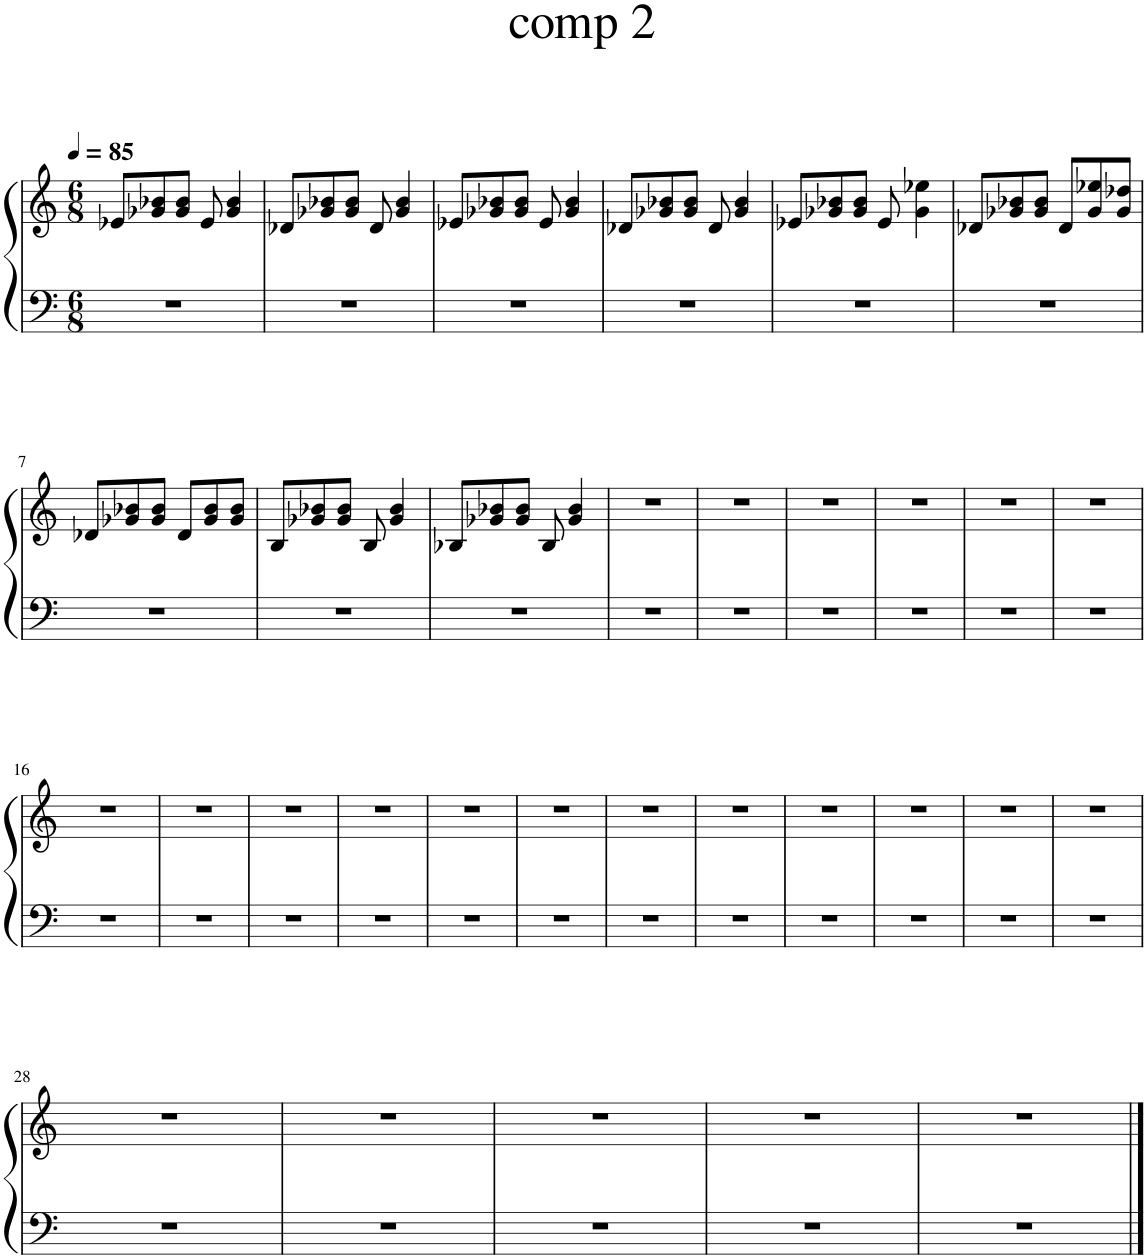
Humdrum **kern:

**kern	**kern
*part1	*part1
*staff2	*staff1
*I"Piano	*
*I'Pno.	*
*clefF4	*clefG2
*k[]	*k[]
*M6/8	*M6/8
*MM85	*MM85
=1	=1
2.r	8e-X/L
.	8g-X/ 8b-X/
.	8g-/ 8b-/J
.	8e-/
.	4g-/ 4b-/
=2	=2
2.r	8d-X/L
.	8g-X/ 8b-X/
.	8g-/ 8b-/J
.	8d-/
.	4g-/ 4b-/
=3	=3
2.r	8e-X/L
.	8g-X/ 8b-X/
.	8g-/ 8b-/J
.	8e-/
.	4g-/ 4b-/
=4	=4
2.r	8d-X/L
.	8g-X/ 8b-X/
.	8g-/ 8b-/J
.	8d-/
.	4g-/ 4b-/
=5	=5
2.r	8e-X/L
.	8g-X/ 8b-X/
.	8g-/ 8b-/J
.	8e-/
.	4g-\ 4ee-X\
=6	=6
2.r	8d-X/L
.	8g-X/ 8b-X/
.	8g-/ 8b-/J
.	8d-/L
.	8g-/ 8ee-X/
.	8g-/ 8dd-X/J
!!LO:LB:g=z
=7	=7
2.r	8d-X/L
.	8g-X/ 8b-X/
.	8g-/ 8b-/J
.	8d-/L
.	8g-/ 8b-/
.	8g-/ 8b-/J
=8	=8
2.r	8B/L
.	8g-X/ 8b-X/
.	8g-/ 8b-/J
.	8B/
.	4g-/ 4b-/
=9	=9
2.r	8B-X/L
.	8g-X/ 8b-X/
.	8g-/ 8b-/J
.	8B-/
.	4g-/ 4b-/
=10	=10
2.r	2.r
=11	=11
2.r	2.r
=12	=12
2.r	2.r
=13	=13
2.r	2.r
=14	=14
2.r	2.r
=15	=15
2.r	2.r
!!LO:LB:g=z
=16	=16
2.r	2.r
=17	=17
2.r	2.r
=18	=18
2.r	2.r
=19	=19
2.r	2.r
=20	=20
2.r	2.r
=21	=21
2.r	2.r
=22	=22
2.r	2.r
=23	=23
2.r	2.r
=24	=24
2.r	2.r
=25	=25
2.r	2.r
=26	=26
2.r	2.r
=27	=27
2.r	2.r
!!LO:LB:g=z
=28	=28
2.r	2.r
=29	=29
2.r	2.r
=30	=30
2.r	2.r
=31	=31
2.r	2.r
=32	=32
2.r	2.r
==	==
*-	*-
